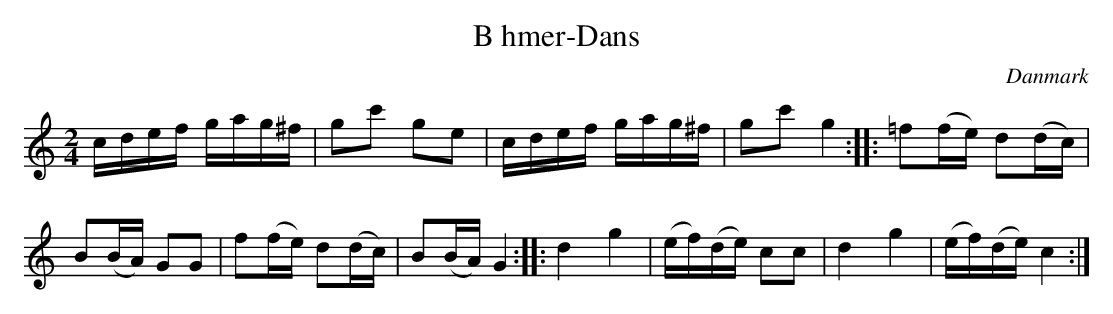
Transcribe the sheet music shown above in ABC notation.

X:1
T: B hmer-Dans
O:Danmark
M: 2/4
L: 1/16
K: C
cdef gag^f|g2c'2 g2e2|cdef gag^f|g2c'2 g4:| |:=f2(fe) d2(dc)|\
B2(BA) G2G2|f2(fe) d2(dc)|B2(BA) G4:| |:d4 g4|(ef)(de) c2c2|d4 g4|(ef)(de) c4:|
